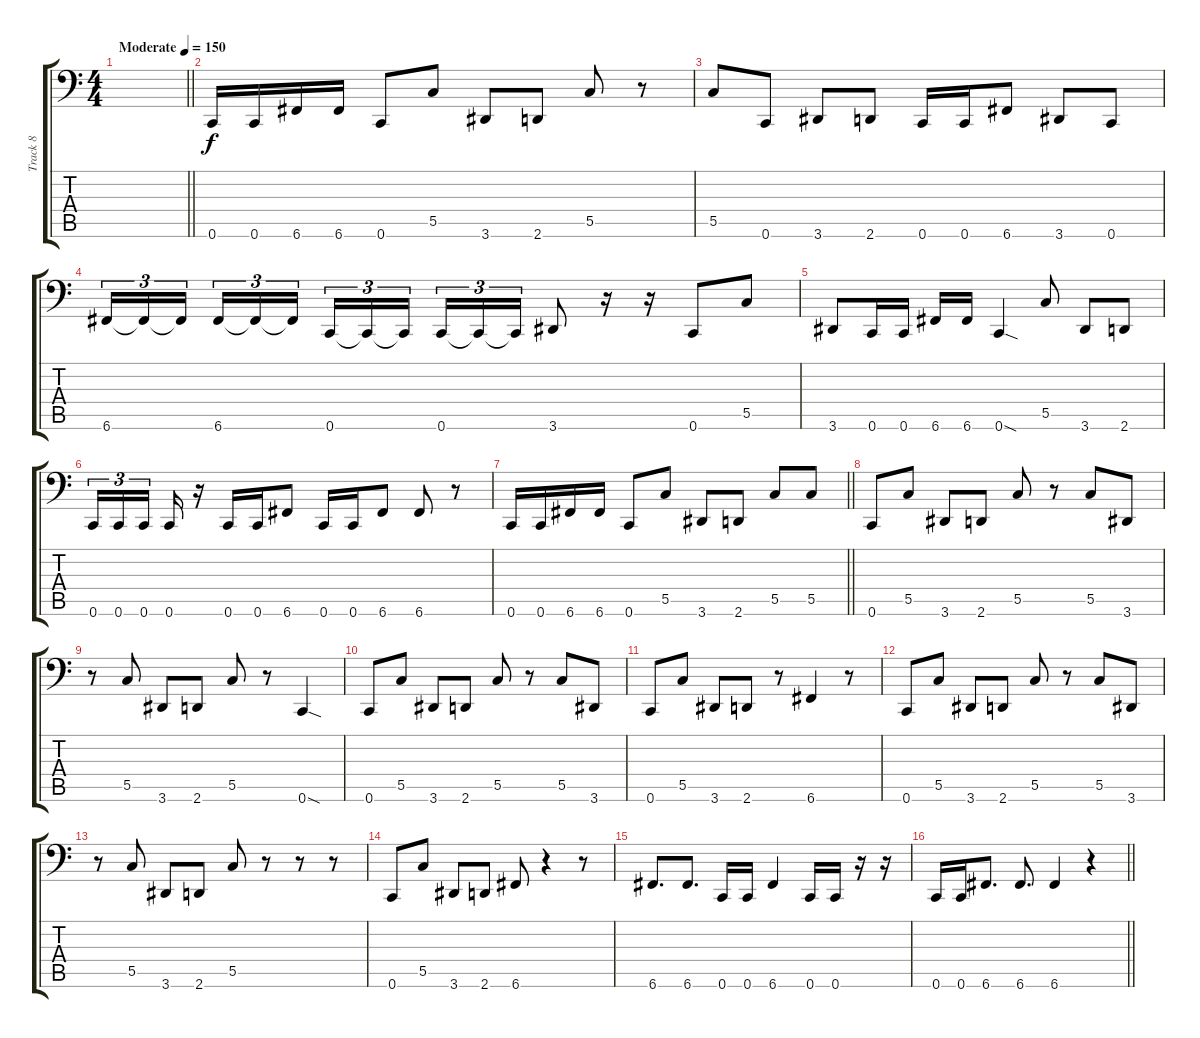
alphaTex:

\track ("Track 8" "Track 8") {instrument electricbasspick}
\staff {score tabs}
\tuning (D3 A2 F2 C2 G1 C1) {hide}
\ts (4 4)
\tempo (150 "Moderate")
\clef f4
\barLineRight lightlight
\ks c
|
0.6.16 0.6.16 6.6.16 6.6.16 0.6.8 5.5.8 3.6.8 2.6.8 5.5.8 r.8 |
5.5.8 0.6.8 3.6.8 2.6.8 0.6.16 0.6.16 6.6.8 3.6.8 0.6.8 |
6.6.16{tu (3 2)} 6.6{t}.16{tu (3 2)} 6.6{t}.16{tu (3 2) beam splitsecondary} 6.6.16{tu (3 2)} 6.6{t}.16{tu (3 2)} 6.6{t}.16{tu (3 2)} 0.6.16{tu (3 2)} 0.6{t}.16{tu (3 2)} 0.6{t}.16{tu (3 2) beam splitsecondary} 0.6.16{tu (3 2)} 0.6{t}.16{tu (3 2)} 0.6{t}.16{tu (3 2)} 3.6.8 r.16 r.16 0.6.8 5.5.8 |
3.6.8 0.6.16 0.6.16 6.6.16 6.6.16 0.6{sod}.4 5.5.8 3.6.8 2.6.8 |
0.6.16{tu (3 2)} 0.6.16{tu (3 2)} 0.6.16{tu (3 2) beam splitsecondary} 0.6.16 r.16 0.6.16 0.6.16 6.6.8 0.6.16 0.6.16 6.6.8 6.6.8 r.8 |
\barLineRight lightlight
0.6.16 0.6.16 6.6.16 6.6.16 0.6.8 5.5.8 3.6.8 2.6.8 5.5.8 5.5.8 |
0.6.8 5.5.8 3.6.8 2.6.8 5.5.8 r.8 5.5.8 3.6.8 |
r.8 5.5.8 3.6.8 2.6.8 5.5.8 r.8 0.6{sod}.4 |
0.6.8 5.5.8 3.6.8 2.6.8 5.5.8 r.8 5.5.8 3.6.8 |
0.6.8 5.5.8 3.6.8 2.6.8 r.8 6.6.4 r.8 |
0.6.8 5.5.8 3.6.8 2.6.8 5.5.8 r.8 5.5.8 3.6.8 |
r.8 5.5.8 3.6.8 2.6.8 5.5.8 r.8 r.8 r.8 |
0.6.8 5.5.8 3.6.8 2.6.8 6.6.8 r.4 r.8 |
6.6.8{d} 6.6.8{d} 0.6.16 0.6.16 6.6.4 0.6.16 0.6.16 r.16 r.16 |
\barLineRight lightlight
0.6.16 0.6.16 6.6.8{d} 6.6.8{d} 6.6.4 r.4
